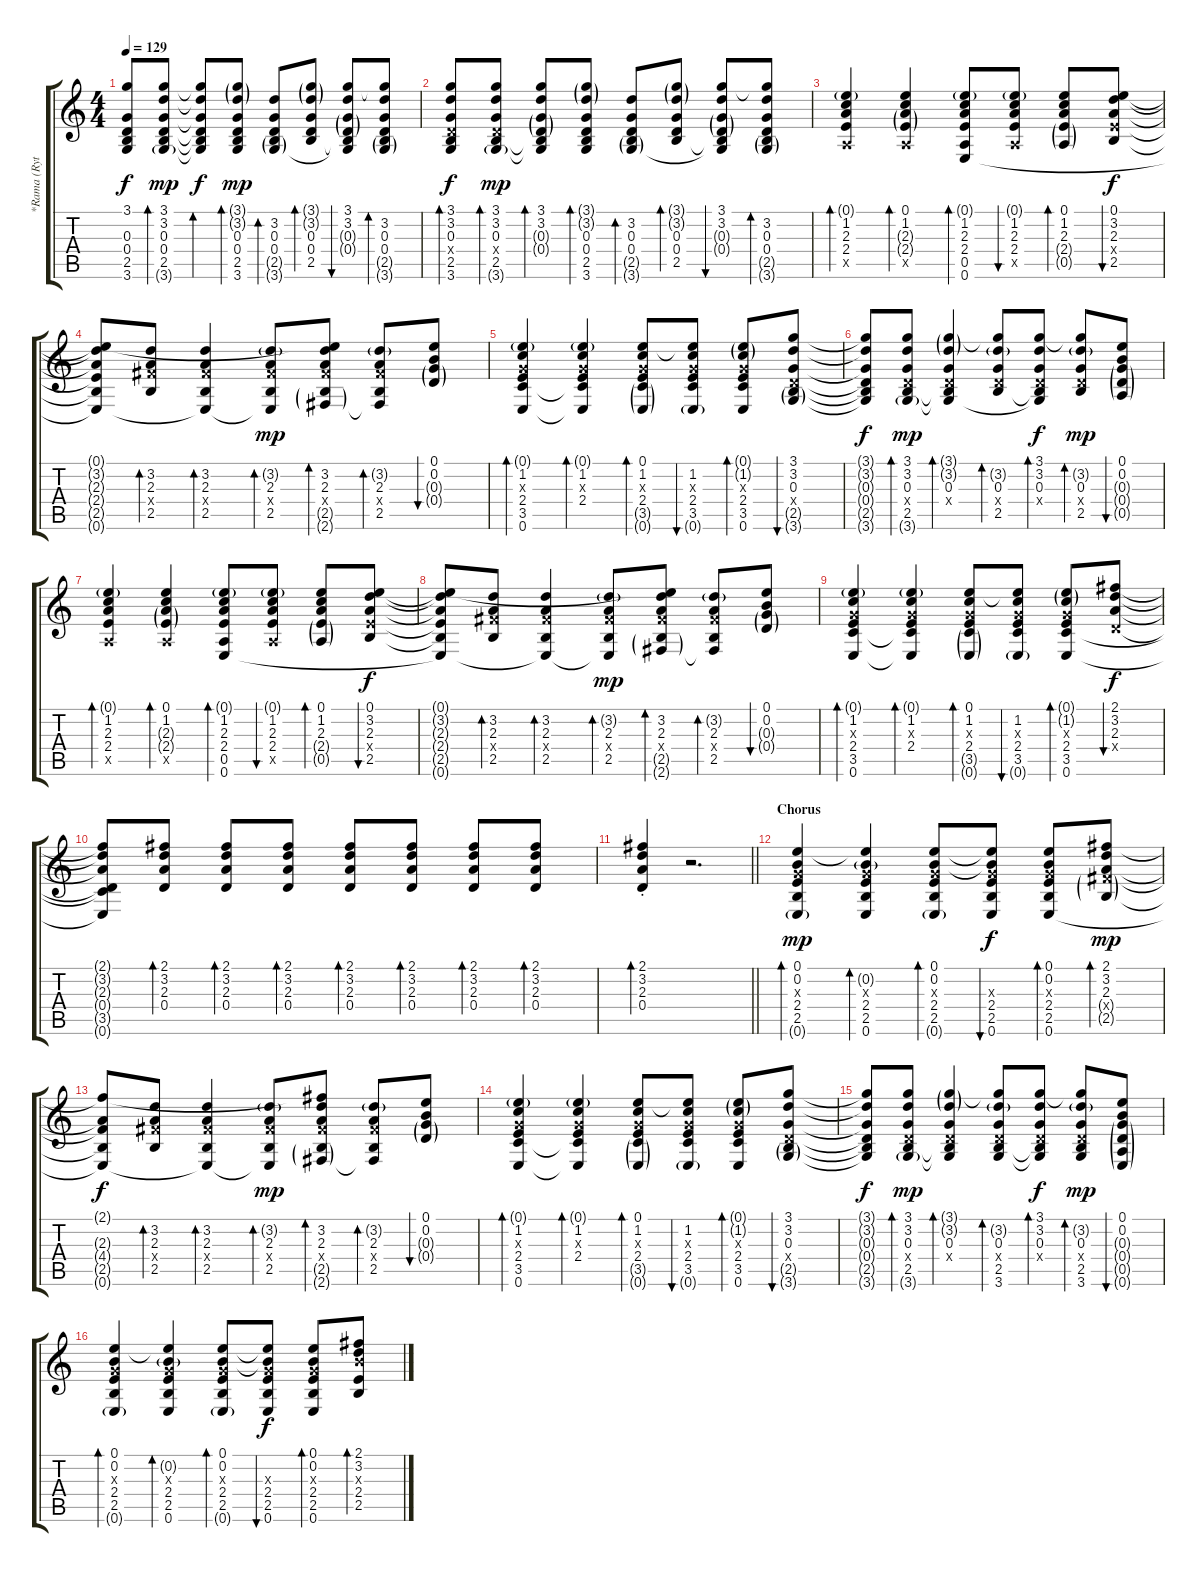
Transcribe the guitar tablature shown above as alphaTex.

\track ("*Rama (Rythm Guitar)" "*Rama (Ryt") {instrument electricguitarclean}
\staff {score tabs}
\tuning (E4 B3 G3 D3 A2 E2) {hide}
\ts (4 4)
\tempo 129
\clef g2
\ks c
(3.1{t} 0.3{t} 0.4{t} 2.5{t} 3.6{t}).8{dy f} (3.1 3.2 0.3 0.4 2.5 3.6{g}).8{bd 60 dy mp} (3.1{t} 3.2{t} 0.3{t} 0.4{t} 2.5{t} 3.6{t}).8{bd 60 dy f} (3.1{g} 3.2{g} 0.3 0.4 2.5 3.6).8{bd 60 dy mp} (3.2 0.3 0.4 2.5{g} 3.6{g}).8{bd 60} (3.1{g} 3.2{g} 0.3 0.4 2.5).8{bd 60} (3.1 3.2 0.3{g} 0.4{g} 2.5{t} 3.6{t}).8{bu 60} (3.1{t} 3.2 0.3 0.4 2.5{g} 3.6{g}).8{bd 60} |
(3.1 3.2 0.3 0.4{x} 2.5 3.6).8{bd 60 dy f} (3.1 3.2 0.3 0.4{x} 2.5 3.6{g}).8{bd 60 dy mp} (3.1 3.2 0.3{g} 0.4{g} 2.5{t} 3.6{t}).8{bd 60} (3.1{g} 3.2{g} 0.3 0.4 2.5 3.6).8{bd 60} (3.2 0.3 0.4 2.5{g} 3.6{g}).8{bd 60} (3.1{g} 3.2{g} 0.3 0.4 2.5).8{bd 60} (3.1 3.2 0.3{g} 0.4{g} 2.5{t} 3.6{t}).8{bu 60} (3.1{t} 3.2 0.3 0.4 2.5{g} 3.6{g}).8{bd 60} |
(0.1{g} 1.2 2.3 2.4 0.5{x}).4{bd 60} (0.1 1.2 2.3{g} 2.4{g} 0.5{x}).4{bd 60} (0.1{g} 1.2 2.3 2.4 0.5 0.6).8{bd 60} (0.1{g} 1.2 2.3 2.4 0.5{x}).8{bu 60} (0.1 1.2 2.3 2.4{g} 0.5{g}).8{bd 60} (0.1 3.2 2.3 2.4{x} 2.5).8{bu 60 dy f} |
(0.1{t} 3.2{t} 2.3{t} 2.4{t} 2.5{t} 0.6{t}).8 (3.2 2.3 4.4{x} 2.5).8{bd 60} (3.2 2.3 4.4{x} 2.5 0.6{t}).4{bd 60} (3.2{g} 2.3 4.4{x} 2.5 0.6{t}).8{bd 60 dy mp} (0.1{t} 3.2 2.3 4.4{x} 2.5{g} 2.6{g}).8{bd 60} (3.2{g} 2.3 4.4{x} 2.5 2.6{t}).8{bd 60} (0.1 0.2 0.3{g} 0.4{g}).8{bu 60} |
(0.1{g} 1.2 0.3{x} 2.4 3.5 0.6).4{bd 60} (0.1{g} 1.2 0.3{x} 2.4 3.5{t} 0.6{t}).4{bd 60} (0.1 1.2 0.3{x} 2.4 3.5{g} 0.6{g}).8{bd 60} (0.1{t} 1.2 0.3{x} 2.4 3.5 0.6{g}).8{bu 60} (0.1{g} 1.2{g} 0.3{x} 2.4 3.5 0.6).8{bd 60} (3.1 3.2 0.3 0.4{x} 2.5{g} 3.6{g}).8{bu 60} |
(3.1{t} 3.2{t} 0.3{t} 0.4{t} 2.5{t} 3.6{t}).8{dy f} (3.1 3.2 0.3 0.4{x} 2.5 3.6{g}).8{bd 60 dy mp} (3.1{g} 3.2{g} 0.3 0.4{x} 2.5{t} 3.6{t}).4{bd 60} (3.1{t} 3.2{g} 0.3 0.4{x} 2.5).8{bd 60} (3.1 3.2 0.3 0.4{x} 2.5{t} 3.6{t}).8{bd 60 dy f} (3.1{t} 3.2{g} 0.3 0.4{x} 2.5).8{bd 60 dy mp} (0.1 0.2 0.3{g} 0.4{g} 0.5{g}).8{bu 60} |
(0.1{g} 1.2 2.3 2.4 0.5{x}).4{bd 60} (0.1 1.2 2.3{g} 2.4{g} 0.5{x}).4{bd 60} (0.1{g} 1.2 2.3 2.4 0.5 0.6).8{bd 60} (0.1{g} 1.2 2.3 2.4 0.5{x}).8{bu 60} (0.1 1.2 2.3 2.4{g} 0.5{g}).8{bd 60} (0.1 3.2 2.3 2.4{x} 2.5).8{bu 60 dy f} |
(0.1{t} 3.2{t} 2.3{t} 2.4{t} 2.5{t} 0.6{t}).8 (3.2 2.3 4.4{x} 2.5).8{bd 60} (3.2 2.3 4.4{x} 2.5 0.6{t}).4{bd 60} (3.2{g} 2.3 4.4{x} 2.5 0.6{t}).8{bd 60 dy mp} (0.1{t} 3.2 2.3 4.4{x} 2.5{g} 2.6{g}).8{bd 60} (3.2{g} 2.3 4.4{x} 2.5 2.6{t}).8{bd 60} (0.1 0.2 0.3{g} 0.4{g}).8{bu 60} |
(0.1{g} 1.2 0.3{x} 2.4 3.5 0.6).4{bd 60} (0.1{g} 1.2 0.3{x} 2.4 3.5{t} 0.6{t}).4{bd 60} (0.1 1.2 0.3{x} 2.4 3.5{g} 0.6{g}).8{bd 60} (0.1{t} 1.2 0.3{x} 2.4 3.5 0.6{g}).8{bu 60} (0.1{g} 1.2{g} 0.3{x} 2.4 3.5 0.6).8{bd 60} (2.1 3.2 2.3 0.4{x}).8{bu 60 dy f} |
(2.1{t} 3.2{t} 2.3{t} 0.4{t} 3.5{t} 0.6{t}).8 (2.1 3.2 2.3 0.4).8{bd 60} (2.1 3.2 2.3 0.4).8{bd 60} (2.1 3.2 2.3 0.4).8{bd 60} (2.1 3.2 2.3 0.4).8{bd 60} (2.1 3.2 2.3 0.4).8{bd 60} (2.1 3.2 2.3 0.4).8{bd 60} (2.1 3.2 2.3 0.4).8{bd 60} |
\barLineRight lightlight
(2.1{st} 3.2 2.3 0.4).4{bd 60} r.2{d} |
\section ("" "Chorus")
(0.1 0.2 0.3{x} 2.4 2.5 0.6{g}).4{bd 120 dy mp} (0.1{t} 0.2{g} 0.3{x} 2.4 2.5 0.6).4{bd 60} (0.1 0.2 0.3{x} 2.4 2.5 0.6{g}).8{bd 60} (0.1{t} 0.2{t} 0.3{x} 2.4 2.5 0.6).8{bu 60 dy f} (0.1 0.2 0.3{x} 2.4 2.5 0.6).8{bd 60} (2.1 3.2 2.3 4.4{g x} 2.5{g}).8{bd 60 dy mp} |
(2.1{t} 2.3{t} 4.4{t} 2.5{t} 0.6{t}).8{dy f} (3.2 2.3 4.4{x} 2.5).8{bd 60} (3.2 2.3 4.4{x} 2.5 0.6{t}).4{bd 60} (3.2{g} 2.3 4.4{x} 2.5 0.6{t}).8{bd 60 dy mp} (2.1{t} 3.2 2.3 4.4{x} 2.5{g} 2.6{g}).8{bd 60} (3.2{g} 2.3 4.4{x} 2.5 2.6{t}).8{bd 60} (0.1 0.2 0.3{g} 0.4{g}).8{bu 60} |
(0.1{g} 1.2 0.3{x} 2.4 3.5 0.6).4{bd 60} (0.1{g} 1.2 0.3{x} 2.4 3.5{t} 0.6{t}).4{bd 60} (0.1 1.2 0.3{x} 2.4 3.5{g} 0.6{g}).8{bd 60} (0.1{t} 1.2 0.3{x} 2.4 3.5 0.6{g}).8{bu 60} (0.1{g} 1.2{g} 0.3{x} 2.4 3.5 0.6).8{bd 60} (3.1 3.2 0.3 0.4{x} 2.5{g} 3.6{g}).8{bu 60} |
(3.1{t} 3.2{t} 0.3{t} 0.4{t} 2.5{t} 3.6{t}).8{dy f} (3.1 3.2 0.3 0.4{x} 2.5 3.6{g}).8{bd 60 dy mp} (3.1{g} 3.2{g} 0.3 0.4{x} 2.5{t} 3.6{t}).4{bd 60} (3.1{t} 3.2{g} 0.3 0.4{x} 2.5 3.6).8{bd 60} (3.1 3.2 0.3 0.4{x} 2.5{t} 3.6{t}).8{bd 60 dy f} (3.1{t} 3.2{g} 0.3 0.4{x} 2.5 3.6).8{bd 60 dy mp} (0.1 0.2 0.3{g} 0.4{g} 0.5{g} 0.6{g}).8{bu 60} |
(0.1 0.2 0.3{x} 2.4 2.5 0.6{g}).4{bd 60} (0.1{t} 0.2{g} 0.3{x} 2.4 2.5 0.6).4{bd 60} (0.1 0.2 0.3{x} 2.4 2.5 0.6{g}).8{bd 60} (0.1{t} 0.2{t} 0.3{x} 2.4 2.5 0.6).8{bu 60 dy f} (0.1 0.2 0.3{x} 2.4 2.5 0.6).8{bd 60} (2.1 3.2 4.3{x} 2.4 2.5).8{bd 60}
